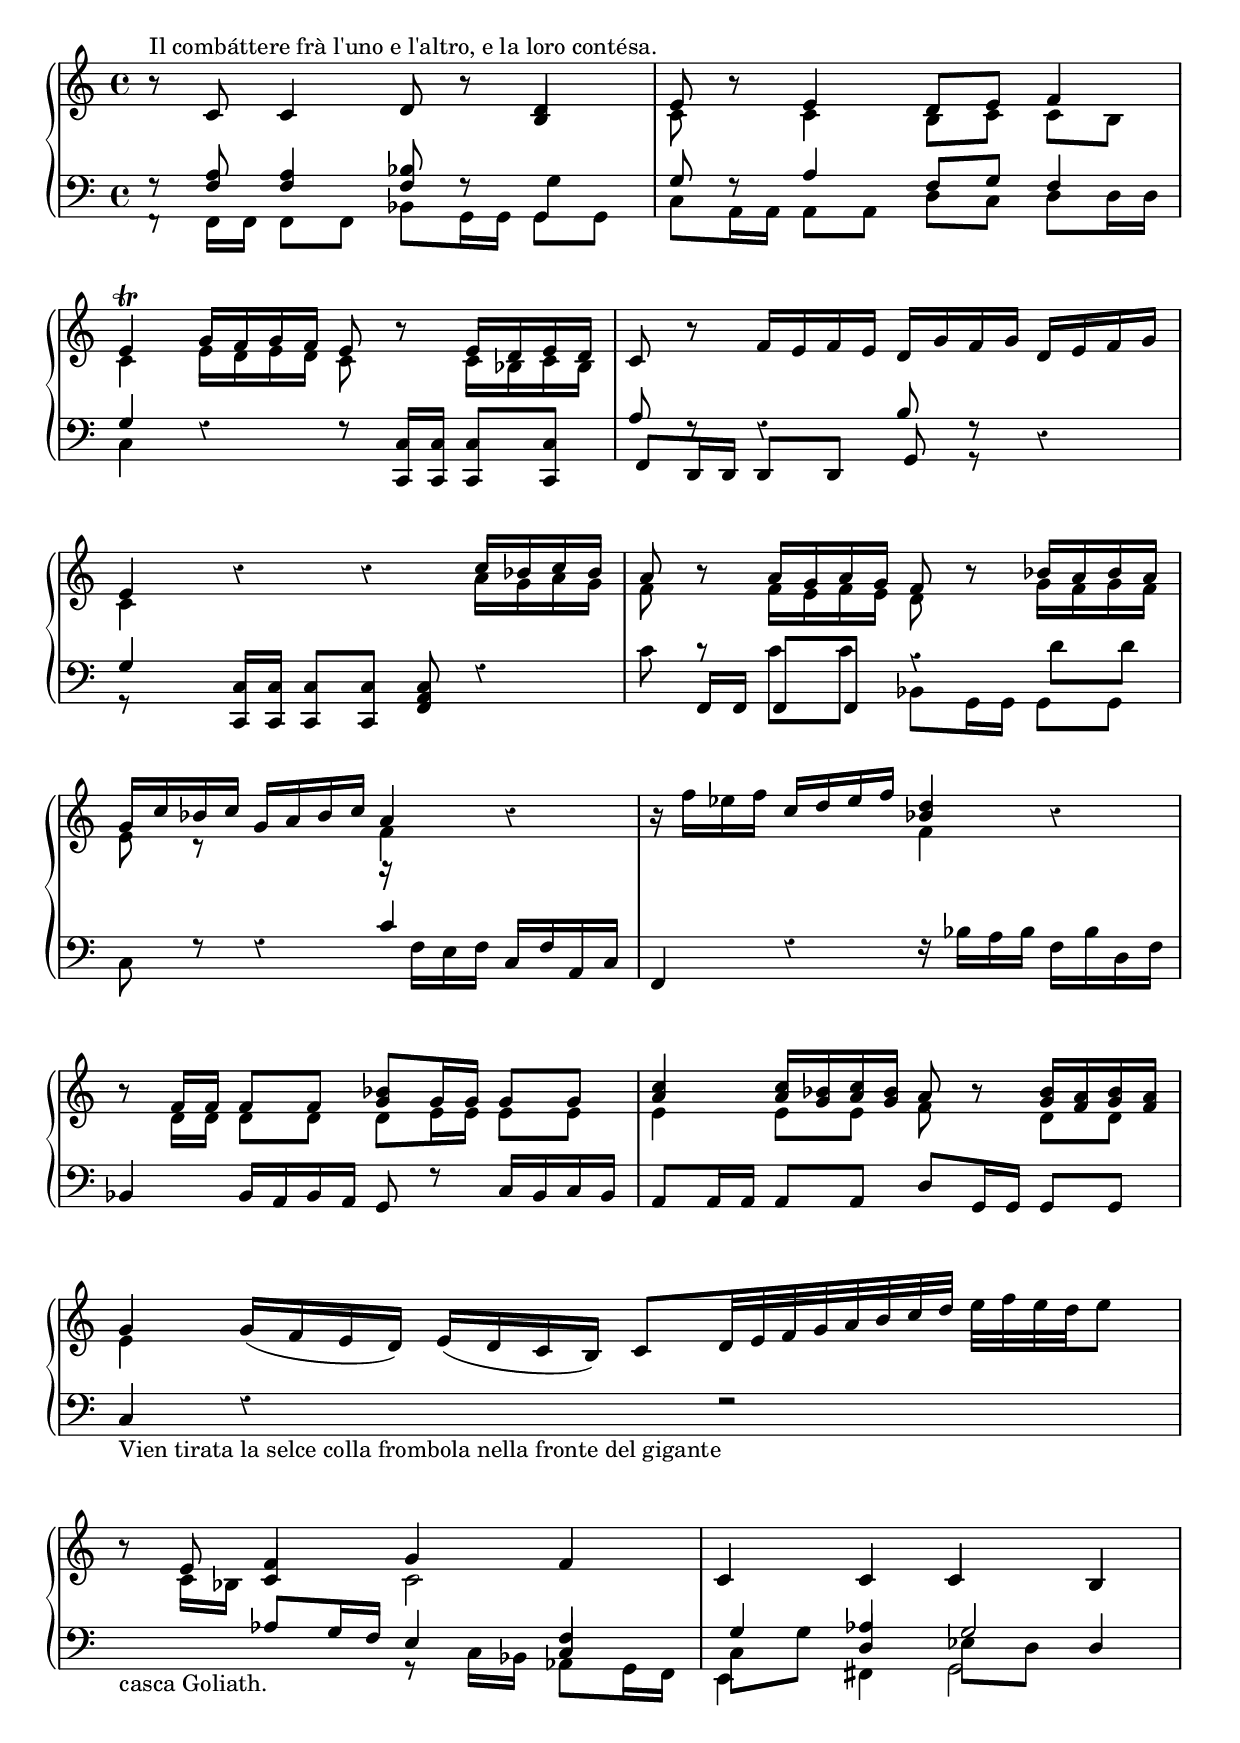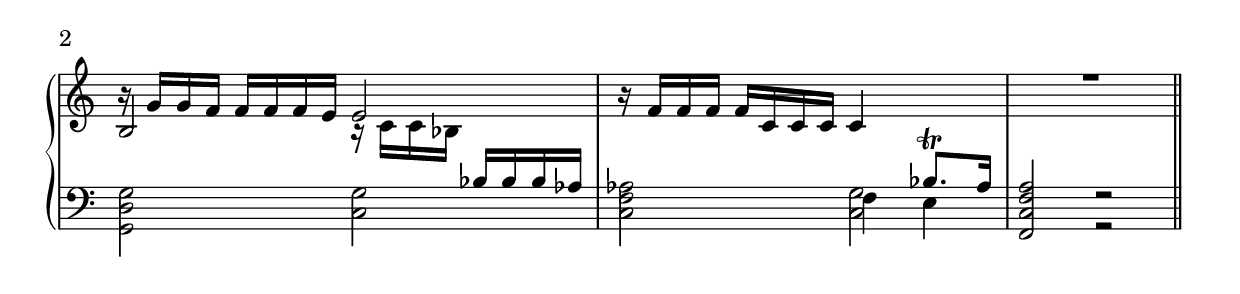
\version "2.6.3"
\include "english.ly"

global = {
  \key c \major
  \time 4/4
}

i = \context Staff \relative c' {
  \context Voice = "i"
  \voiceOne
  \override Rest #'style = #'classical
    b'8\rest^"Il combáttere frà l'uno e l'altro, e la loro contésa." c,8 c4 d8 b'8\rest d,4 | e8 b'8\rest e,4 d8 e8 f4 \break
    e4^\trill g16 f16 g16 f16 e8 b'8\rest e,16 d16 e16 d16 | c8 b'8\rest f16 e16 f16 e16 d16 g16 f16 g16 d16 e16 f16 g16 \break
    e4 b'4\rest b4\rest c16 bf16 c16 bf16 | a8 b8\rest a16 g16 a16 g16 f8 b8\rest bf16 a16 bf16 a16 \break
    g16 c16 bf16 c16 g16 a16 bf16 c16 a4 b4\rest | b16\rest \stemDown f'16 ef16 f16 \stemUp c16 d16 ef16 f16 <bf, d>4 b4\rest \break
    b8\rest f16 f16 f8 f8 <g bf>8 g16 g16 g8 g8 | <a c>4 <a c>16 <g bf>16 <a c>16 <g bf>16 a8 b8\rest <g bf>16 <f a>16 <g bf>16 <f a>16 \break
    \cadenzaOn g4 g16[_( f16 e16 d16)] e16[_( d16 c16 b16)] c8[ d32 e32 f32 g32 a32 b32 c32 d32] \stemDown e32[ f32 e32 d32 e8] \cadenzaOff \bar "|" \break
    b8\rest \stemUp e,8 f4 g4 f4 | c4 c4 c4 b4 \break
    b'16\rest g16 g16 f16 f16 f16 f16 e16 e2 | b'16\rest f16 f16 f16 f16 c16 c16 c16 c4 s4 | R1 \bar "||"
}

ii = \context Staff \relative c' {
  \context Voice = "ii"
  \voiceTwo
  \override Rest #'style = #'classical
    s4 s4 s4 \stemUp b4 | \stemDown c8 s8 c4 b8[ c8] c8[ b8] |
    c4 e16 d16 e16 d16 c8 s8 c16 bf16 c16 bf16 | s2 s2 |
    c4 s4 s4 a'16 g16 a16 g16 | f8 s8 f16 e16 f16 e16 d8 s8 g16 f16 g16 f16 |
    e8 r8 s4 f4 s4 | s4 s4 f4 s4 |
    s8 d16 d16 d8 d8 d8 e16 e16 e8 e8 | e4 e8 e8 f8 s8 d8 d8 |
    \cadenzaOn e4 s16 s16 s16 s16 s16 s16 s16 s16 s8 s32 s32 s32 s32 s32 s32 s32 s32 s32 s32 s32 s32 s8 \cadenzaOff |
    s8 c16 bf16 \stemUp c4 \stemDown c2 | \stemUp c4 c4 c4 b4 |
    b2 \stemDown b16\rest c16 c16 bf16 s4 | s2 s2 | s2 s2
}

iii = \context Staff \relative c {
  \context Voice = "iii"
  \voiceOne
  \override Rest #'style = #'classical
    f8\rest <f a>8 <f a>4 <f bf>8 f8\rest s4 | g8 f8\rest a4 f8 g8 f4 |
    g4 f4\rest f8\rest s8 s4 | a8 f8\rest f4\rest b8 f8\rest d4\rest |
    g4 s8 s4 <f, a c>8 f'4\rest | \stemDown c'8 r8 c8 c8 r4 d8 d8 |
    s8 f,8\rest f4\rest \stemUp c'4 s4 | s4 f,4\rest s2 |
    s4 s4 s8 f8\rest s4 | s2 s2 |
    \cadenzaOn s4 f4\rest s16 s16 s16 s16 s8 f2\rest \cadenzaOff |
    s4 af8 g16 f16 e4 f4 | g4 af4 g2 |
    \stemDown <g, d' g>2 s4 \stemUp bf'16 bf16 bf16 af16 | \stemDown <c, f af>2 s4 \stemUp bf'8.^\trill af16 | \stemUp <f, c' f a>2 f'2\rest
}

iv = \context Staff \relative c {
  \context Voice = "iv"
  \voiceTwo
  \override Rest #'style = #'classical 
    s8 s8 s4 s8 s8 g'4 | s8 s8 s4 s4 s4 |
    s4 s4 s8 s8 s4 | s8 s8 s4 s8 s4 s8 |
    r8 s8 s4 s8 s8 s4 | s8 s8 s4 s2 |
    s8 s8 s4 s4 s4 | s2 s2 |
    s4 s4 s8 s8 s4 | s2 s2 |
    \cadenzaOn s4 s4 s4 s8 s2 \cadenzaOff |
    s2 r8 s8 \stemUp c,4 | \stemDown c8 g'8 \stemUp d4 \stemDown ef8 d8 \stemUp d4 |
    s2 \stemDown <c g'>2 | s2 f4 e4 | s2 s2
}

v = \context Staff \relative c, {
  \context Voice = "v"
  \voiceThree
  \override Rest #'style = #'classical 
    \stemDown f8\rest f16 f16 f8 f8 bf8 g16 g16 g8 g8 | c8 a16 a16 a8 a8 d8[ c8] d8[ d16 d16] |
    c4 s4 s8 \stemUp <c, c'>16 <c c'>16 <c c'>8 <c c'>8 | \stemUp f8 d16 d16 d8 d8 g8 g8\rest s4 |
    s4 \stemUp <c, c'>16[ <c c'>16] <c c'>8[ <c c'>8] s8 s4 | s8 \stemUp f16 f16 f8 f8 \stemDown bf8 g16 g16 g8 g8 |
    c8 s8 s4 r16 f16 e16 f16 \stemUp c16 f16 a,16 c16 | f,4 s4 f'16\rest \stemDown bf16 a16 bf16 f16 bf16 d,16 f16 |
    \stemUp bf,4 bf16 a16 bf16 a16 g8 s8 c16 bf16 c16 bf16 | a8 a16 a16 a8 a8 d8 g,16 g16 g8 g8 |
    \cadenzaOn c4_"Vien tirata la selce colla frombola nella fronte del gigante" s4 s2 s4 s8 \cadenzaOff |
    s4_"casca Goliath." s4 s8 \stemDown c16 bf16 af8 g16 f16 | e4 fs4 g2 |
    s2 s2 | s2 <c g'>2 | s2 g2\rest
}

\score {
\context PianoStaff <<
    \context Staff = "treble" <<
      \global
      \clef treble
      \i
      \ii
    >>
    \context Staff = "bass" <<
      \global
      \clef bass
      \iii
      \iv
      \v
    >>
  >>
  \layout {
    indent = 0.0\cm
    \context {
      \Score
       \remove Bar_number_engraver
      }     
  }
  \midi { \tempo 4 = 100}
}

%%coding utf-8